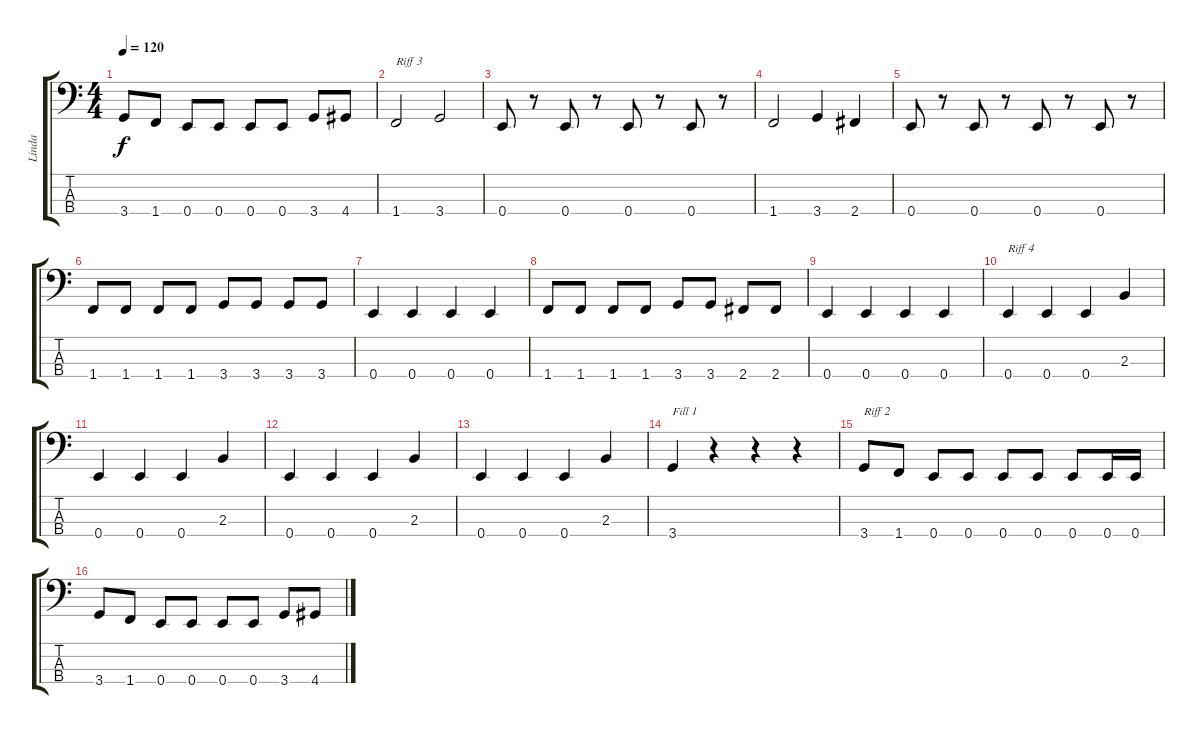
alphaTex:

\track ("Linda" "Linda") {instrument electricbassfinger}
\staff {score tabs}
\tuning (G2 D2 A1 E1) {hide}
\ts (4 4)
\tempo 120
\clef f4
\ks c
3.4.8{dy f} 1.4.8 0.4.8 0.4.8 0.4.8 0.4.8 3.4.8 4.4.8 |
1.4.2{txt "Riff 3"} 3.4.2 |
0.4.8 r.8 0.4.8 r.8 0.4.8 r.8 0.4.8 r.8 |
1.4.2 3.4.4 2.4.4 |
0.4.8 r.8 0.4.8 r.8 0.4.8 r.8 0.4.8 r.8 |
1.4.8 1.4.8 1.4.8 1.4.8 3.4.8 3.4.8 3.4.8 3.4.8 |
0.4.4 0.4.4 0.4.4 0.4.4 |
1.4.8 1.4.8 1.4.8 1.4.8 3.4.8 3.4.8 2.4.8 2.4.8 |
0.4.4 0.4.4 0.4.4 0.4.4 |
0.4.4{txt "Riff 4"} 0.4.4 0.4.4 2.3.4 |
0.4.4 0.4.4 0.4.4 2.3.4 |
0.4.4 0.4.4 0.4.4 2.3.4 |
0.4.4 0.4.4 0.4.4 2.3.4 |
3.4.4{txt "Fill 1"} r.4 r.4 r.4 |
3.4.8{txt "Riff 2"} 1.4.8 0.4.8 0.4.8 0.4.8 0.4.8 0.4.8 0.4.16 0.4.16 |
3.4.8 1.4.8 0.4.8 0.4.8 0.4.8 0.4.8 3.4.8 4.4.8
